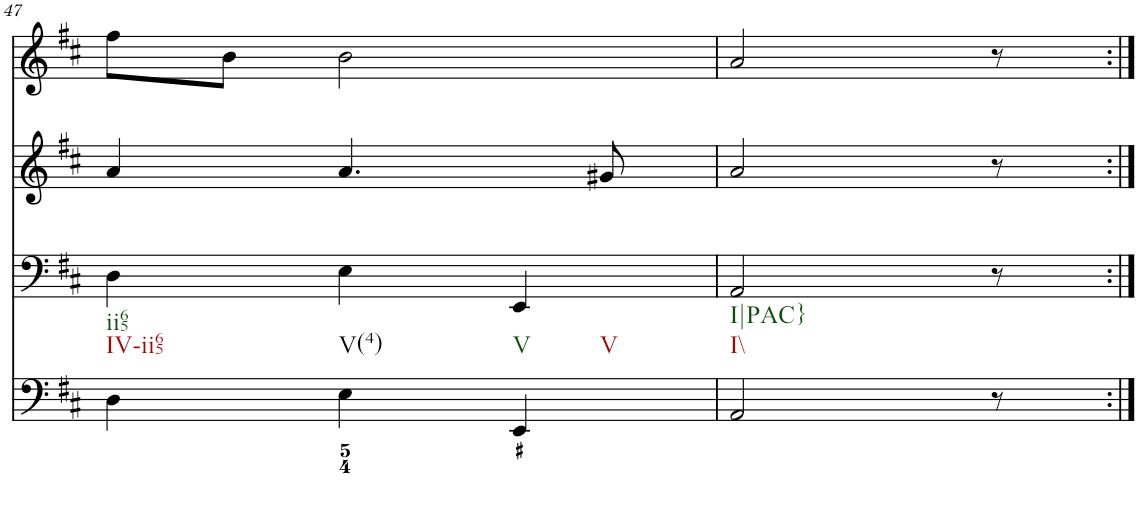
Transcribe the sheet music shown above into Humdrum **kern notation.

**kern	**kern	**kern	**kern
*part4	*part3	*part2	*part1
*staff4	*staff3	*staff2	*staff1
*I"Piano	*I"Piano	*I"Piano	*I"Piano
*I'Pno	*I'Pno	*I'Pno	*I'Pno
!!LO:PB:g=z
*clefF4	*clefF4	*clefG2	*clefG2
*k[f#c#]	*k[f#c#]	*k[f#c#]	*k[f#c#]
*D:	*D:	*D:	*D:
*M3/4	*M3/4	*M3/4	*M3/4
=47	=47	=47	=47
!LO:TX:b:t=IV-ii65	!	!	!
!LO:TX:b:t=ii65	!	!	!
4D\	4D\	4a/	8ff#\L
.	.	.	8b\J
!LO:TX:b:t=V(4)	!	!	!
4E\	4E\	4.a/	2b\
!LO:TX:b:t=V	!	!	!
!LO:TX:b:t=V	!	!	!
4EE/	4EE/	.	.
.	.	8g#X/	.
=48	=48	=48	=48
!LO:TX:b:t=I\\	!	!	!
!LO:TX:b:t=I|PAC}	!	!	!
2AA/	2AA/	2a/	2a/
8r	8r	8r	8r
=:|!	=:|!	=:|!	=:|!
*-	*-	*-	*-
